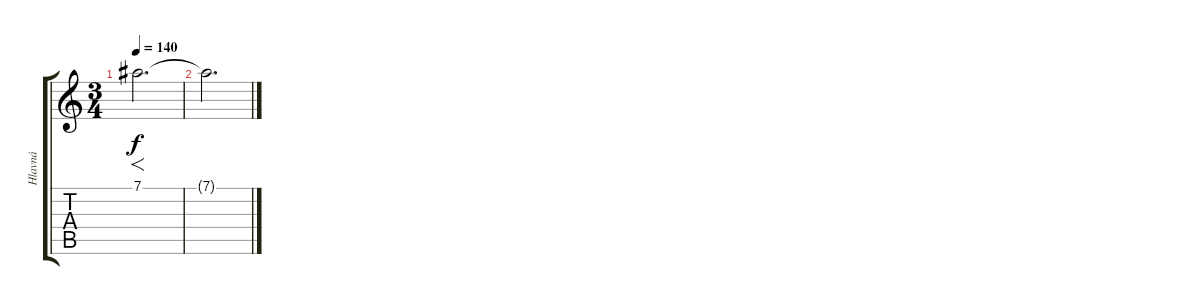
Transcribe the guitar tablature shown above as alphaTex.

\track ("Hlavná" "Hlavná") {instrument overdrivenguitar}
\staff {score tabs}
\tuning (Eb4 Bb3 Gb3 Db3 Ab2 Eb2) {hide}
\ts (3 4)
\tempo 140
\clef g2
\ks c
7.1.2{f d dy f volume 2} |
7.1{t}.2{d}
